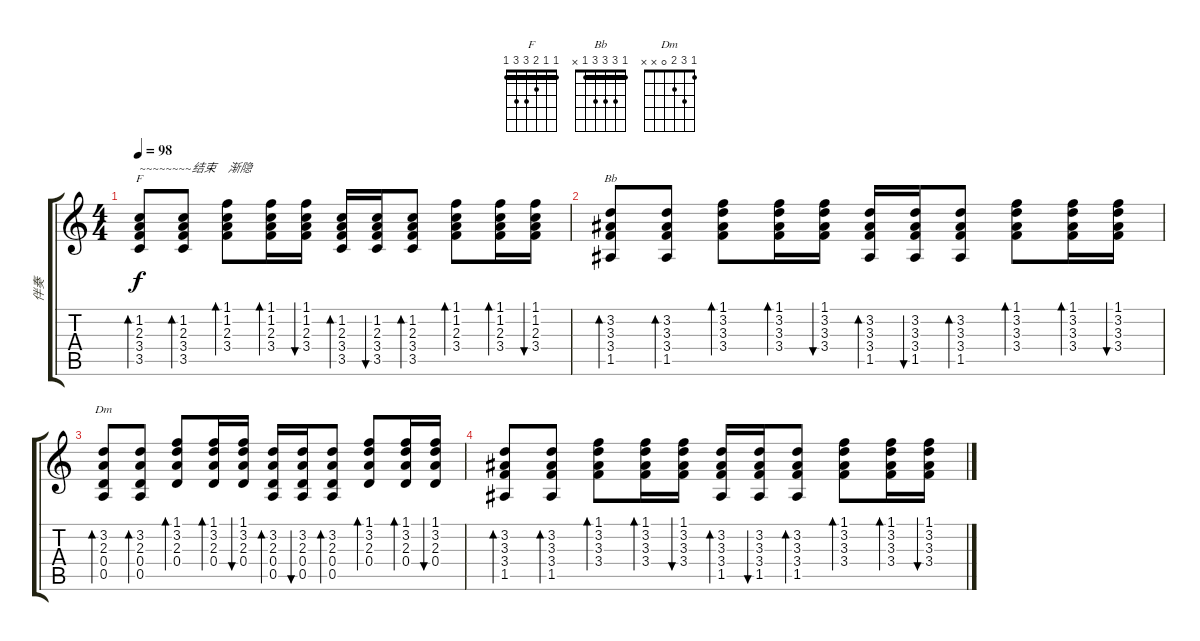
\track ("伴奏" "伴奏") {instrument acousticguitarsteel}
\staff {score tabs}
\tuning (E4 B3 G3 D3 A2 E2) {hide}
\chord ("F" 1 1 2 3 3 1) {barre 1}
\chord ("Bb" 1 3 3 3 1 x) {barre 1}
\chord ("Dm" 1 3 2 0 x x)
\ts (4 4)
\tempo 98
\clef g2
\ks c
(1.2 2.3 3.4 3.5).8{bd 30 ch "F" txt "~~~~~~~~结束    渐隐" dy f volume 4} (1.2 2.3 3.4 3.5).8{bd 30} (1.1 1.2 2.3 3.4).8{bd 30} (1.1 1.2 2.3 3.4).16{bd 30} (1.1 1.2 2.3 3.4).16{bu 30} (1.2 2.3 3.4 3.5).16{bd 30} (1.2 2.3 3.4 3.5).16{bu 30} (1.2 2.3 3.4 3.5).8{bd 30} (1.1 1.2 2.3 3.4).8{bd 30} (1.1 1.2 2.3 3.4).16{bd 30} (1.1 1.2 2.3 3.4).16{bu 30} |
(3.2 3.3 3.4 1.5).8{bd 30 ch "Bb"} (3.2 3.3 3.4 1.5).8{bd 30} (1.1 3.2 3.3 3.4).8{bd 30} (1.1 3.2 3.3 3.4).16{bd 30} (1.1 3.2 3.3 3.4).16{bu 30} (3.2 3.3 3.4 1.5).16{bd 30} (3.2 3.3 3.4 1.5).16{bu 30} (3.2 3.3 3.4 1.5).8{bd 30} (1.1 3.2 3.3 3.4).8{bd 30} (1.1 3.2 3.3 3.4).16{bd 30} (1.1 3.2 3.3 3.4).16{bu 30} |
(3.2 2.3 0.4 0.5).8{bd 30 ch "Dm" volume 2} (3.2 2.3 0.4 0.5).8{bd 30} (1.1 3.2 2.3 0.4).8{bd 30} (1.1 3.2 2.3 0.4).16{bd 30} (1.1 3.2 2.3 0.4).16{bu 30} (3.2 2.3 0.4 0.5).16{bd 30} (3.2 2.3 0.4 0.5).16{bu 30} (3.2 2.3 0.4 0.5).8{bd 30} (1.1 3.2 2.3 0.4).8{bd 30} (1.1 3.2 2.3 0.4).16{bd 30} (1.1 3.2 2.3 0.4).16{bu 30} |
(3.2 3.3 3.4 1.5).8{bd 30} (3.2 3.3 3.4 1.5).8{bd 30} (1.1 3.2 3.3 3.4).8{bd 30} (1.1 3.2 3.3 3.4).16{bd 30} (1.1 3.2 3.3 3.4).16{bu 30} (3.2 3.3 3.4 1.5).16{bd 30} (3.2 3.3 3.4 1.5).16{bu 30} (3.2 3.3 3.4 1.5).8{bd 30} (1.1 3.2 3.3 3.4).8{bd 30} (1.1 3.2 3.3 3.4).16{bd 30} (1.1 3.2 3.3 3.4).16{bu 30}
